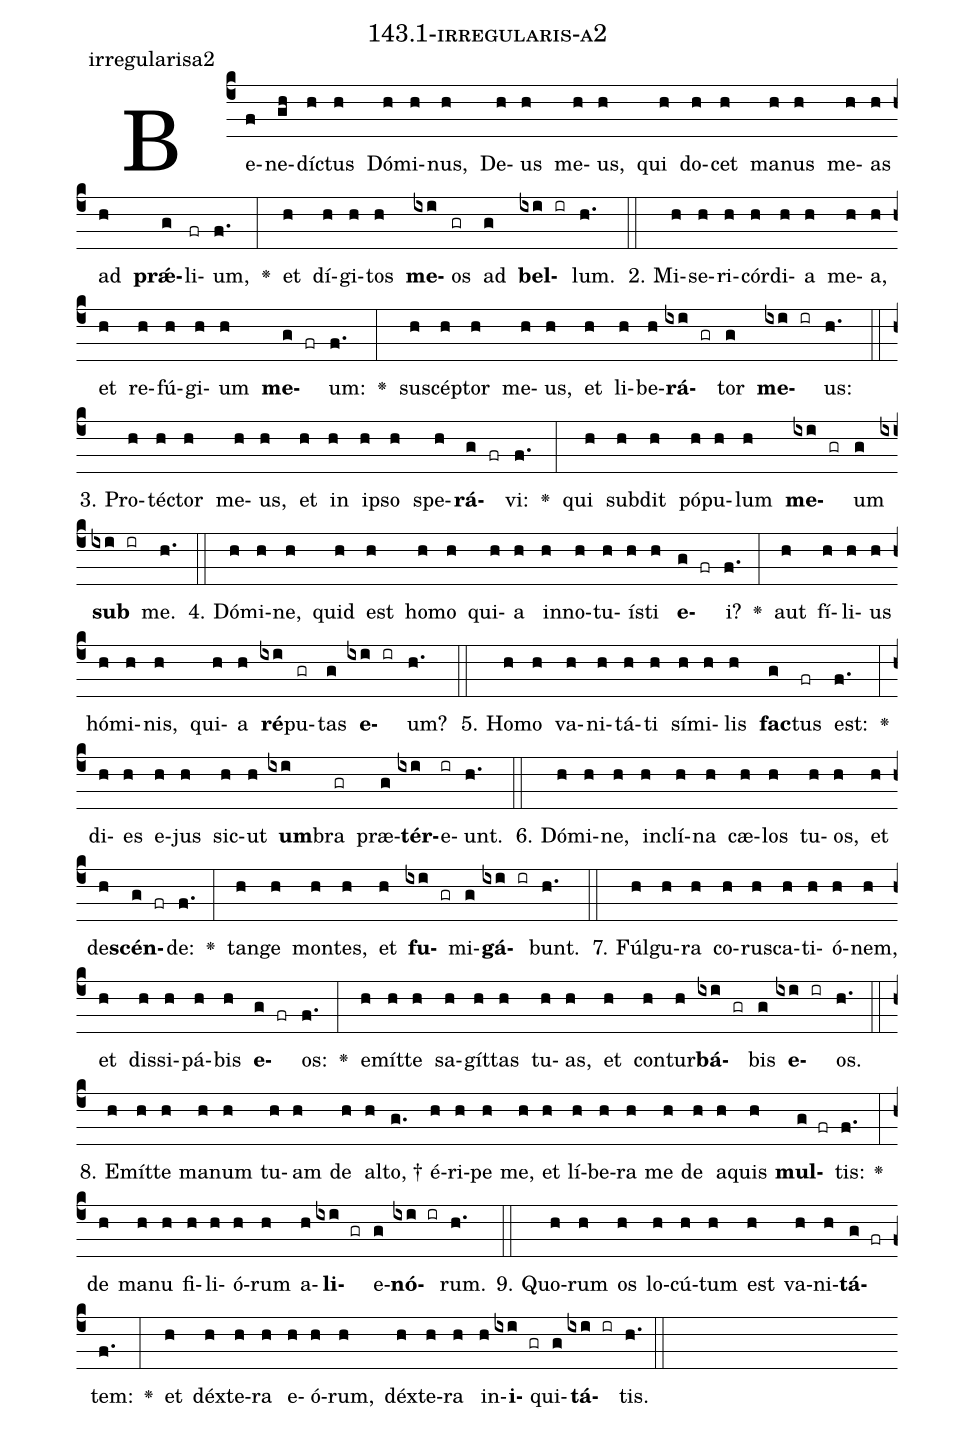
name: 143.1-irregularis-a2;
annotation: irregularisa2;
%%
(c4)Be(f)ne(gh)díc(h)tus(h) Dó(h)mi(h)nus,(h) De(h)us(h) me(h)us,(h) qui(h) do(h)cet(h) ma(h)nus(h) me(h)as(h) ad(h) <b>prǽ</b>(g)li(fr)um,(f.) <v>\greheightstar</v>(:) et(h) dí(h)gi(h)tos(h) <b>me</b>(ixi)os(gr) ad(g) <b>bel</b>(ixi ir)lum.(h.) (::)
2. Mi(h)se(h)ri(h)cór(h)di(h)a(h) me(h)a,(h) et(h) re(h)fú(h)gi(h)um(h) <b>me</b>(g fr)um:(f.) <v>\greheightstar</v>(:) su(h)scép(h)tor(h) me(h)us,(h) et(h) li(h)be(h)<b>rá</b>(ixi gr)tor(g) <b>me</b>(ixi ir)us:(h.) (::)
3. Pro(h)téc(h)tor(h) me(h)us,(h) et(h) in(h) ip(h)so(h) spe(h)<b>rá</b>(g fr)vi:(f.) <v>\greheightstar</v>(:) qui(h) sub(h)dit(h) pó(h)pu(h)lum(h) <b>me</b>(ixi gr)um(g) <b>sub</b>(ixi ir) me.(h.) (::)
4. Dó(h)mi(h)ne,(h) quid(h) est(h) ho(h)mo(h) qui(h)a(h) in(h)no(h)tu(h)ís(h)ti(h) <b>e</b>(g fr)i?(f.) <v>\greheightstar</v>(:) aut(h) fí(h)li(h)us(h) hó(h)mi(h)nis,(h) qui(h)a(h) <b>ré</b>(ixi)pu(gr)tas(g) <b>e</b>(ixi ir)um?(h.) (::)
5. Ho(h)mo(h) va(h)ni(h)tá(h)ti(h) sí(h)mi(h)lis(h) <b>fac</b>(g)tus(fr) est:(f.) <v>\greheightstar</v>(:) di(h)es(h) e(h)jus(h) sic(h)ut(h) <b>um</b>(ixi)bra(gr) præ(g)<b>tér</b>(ixi)e(ir)unt.(h.) (::)
6. Dó(h)mi(h)ne,(h) in(h)clí(h)na(h) cæ(h)los(h) tu(h)os,(h) et(h) de(h)<b>scén</b>(g fr)de:(f.) <v>\greheightstar</v>(:) tan(h)ge(h) mon(h)tes,(h) et(h) <b>fu</b>(ixi gr)mi(g)<b>gá</b>(ixi ir)bunt.(h.) (::)
7. Fúl(h)gu(h)ra(h) co(h)rus(h)ca(h)ti(h)ó(h)nem,(h) et(h) dis(h)si(h)pá(h)bis(h) <b>e</b>(g fr)os:(f.) <v>\greheightstar</v>(:) e(h)mít(h)te(h) sa(h)gít(h)tas(h) tu(h)as,(h) et(h) con(h)tur(h)<b>bá</b>(ixi gr)bis(g) <b>e</b>(ixi ir)os.(h.) (::)
8. E(h)mít(h)te(h) ma(h)num(h) tu(h)am(h) de(h) al(h)to, †(g.) é(h)ri(h)pe(h) me,(h) et(h) lí(h)be(h)ra(h) me(h) de(h) a(h)quis(h) <b>mul</b>(g fr)tis:(f.) <v>\greheightstar</v>(:) de(h) ma(h)nu(h) fi(h)li(h)ó(h)rum(h) a(h)<b>li</b>(ixi gr)e(g)<b>nó</b>(ixi ir)rum.(h.) (::)
9. Quo(h)rum(h) os(h) lo(h)cú(h)tum(h) est(h) va(h)ni(h)<b>tá</b>(g fr)tem:(f.) <v>\greheightstar</v>(:) et(h) déx(h)te(h)ra(h) e(h)ó(h)rum,(h) déx(h)te(h)ra(h) in(h)<b>i</b>(ixi gr)qui(g)<b>tá</b>(ixi ir)tis.(h.) (::)
